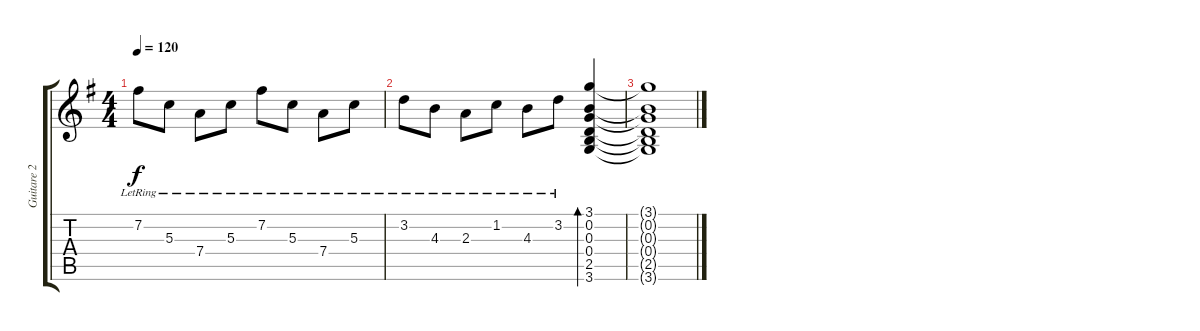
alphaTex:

\track ("Guitare 2" "Guitare 2") {instrument electricguitarjazz}
\staff {score tabs}
\tuning (E4 B3 G3 D3 A2 E2) {hide}
\ts (4 4)
\tempo 120
\clef g2
\ks g
7.2{lr}.8{dy f} 5.3{lr}.8 7.4{lr}.8 5.3{lr}.8 7.2{lr}.8 5.3{lr}.8 7.4{lr}.8 5.3{lr}.8 |
3.2{lr}.8 4.3{lr}.8 2.3{lr}.8 1.2{lr}.8 4.3{lr}.8 3.2{lr}.8 (3.1 0.2 0.3 0.4 2.5 3.6).4{bd 480} |
(3.1{t} 0.2{t} 0.3{t} 0.4{t} 2.5{t} 3.6{t}).1
